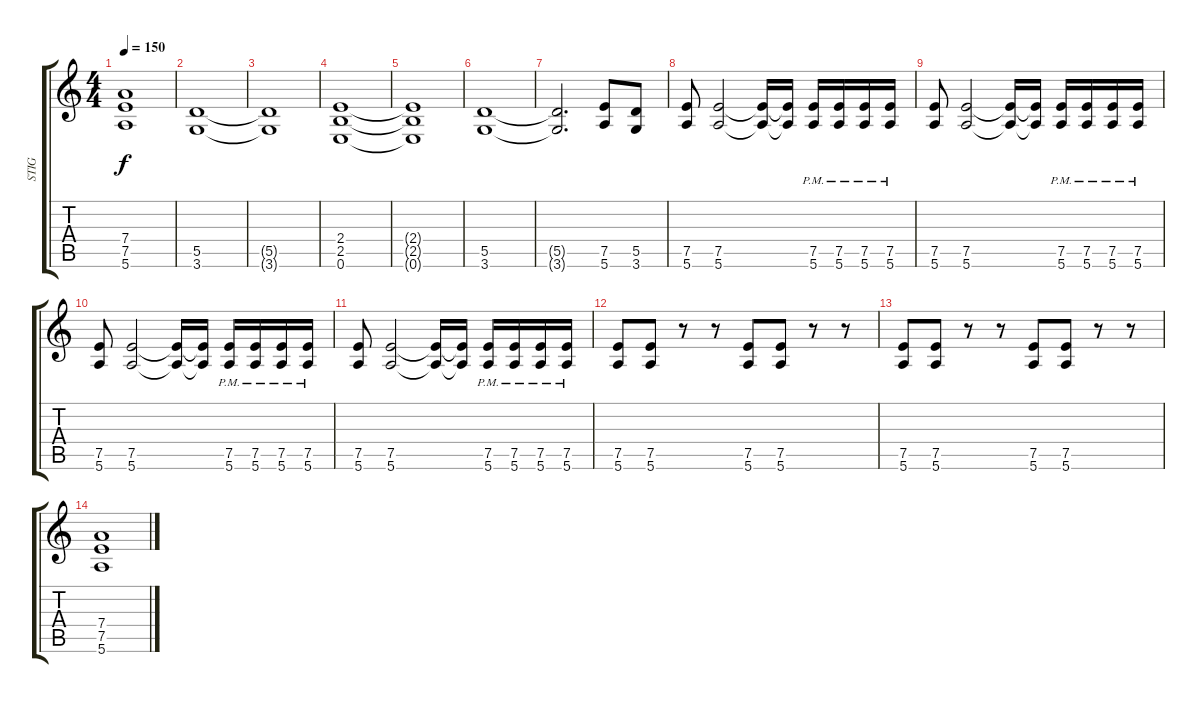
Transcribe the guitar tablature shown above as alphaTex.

\track ("STIG" "STIG") {instrument distortionguitar}
\staff {score tabs}
\tuning (E4 B3 G3 D3 A2 E2) {hide}
\ts (4 4)
\tempo 150
\clef g2
\ks c
(7.4{t} 7.5{t} 5.6{t}).1{dy f} |
(5.5 3.6).1 |
(5.5{t} 3.6{t}).1 |
(2.4 2.5 0.6).1 |
(2.4{t} 2.5{t} 0.6{t}).1 |
(5.5 3.6).1 |
(5.5{t} 3.6{t}).2{d} (7.5 5.6).8 (5.5 3.6).8 |
(7.5 5.6).8 (7.5 5.6).2 (7.5{t} 5.6{t}).16 (7.5{t} 5.6{t}).16 (7.5{pm} 5.6{pm}).16 (7.5{pm} 5.6{pm}).16 (7.5{pm} 5.6{pm}).16 (7.5{pm} 5.6{pm}).16 |
(7.5 5.6).8 (7.5 5.6).2 (7.5{t} 5.6{t}).16 (7.5{t} 5.6{t}).16 (7.5{pm} 5.6{pm}).16 (7.5{pm} 5.6{pm}).16 (7.5{pm} 5.6{pm}).16 (7.5{pm} 5.6{pm}).16 |
(7.5 5.6).8 (7.5 5.6).2 (7.5{t} 5.6{t}).16 (7.5{t} 5.6{t}).16 (7.5{pm} 5.6{pm}).16 (7.5{pm} 5.6{pm}).16 (7.5{pm} 5.6{pm}).16 (7.5{pm} 5.6{pm}).16 |
(7.5 5.6).8 (7.5 5.6).2 (7.5{t} 5.6{t}).16 (7.5{t} 5.6{t}).16 (7.5{pm} 5.6{pm}).16 (7.5{pm} 5.6{pm}).16 (7.5{pm} 5.6{pm}).16 (7.5{pm} 5.6{pm}).16 |
(7.5 5.6).8 (7.5 5.6).8 r.8 r.8 (7.5 5.6).8 (7.5 5.6).8 r.8 r.8 |
(7.5 5.6).8 (7.5 5.6).8 r.8 r.8 (7.5 5.6).8 (7.5 5.6).8 r.8 r.8 |
(7.4 7.5 5.6).1
